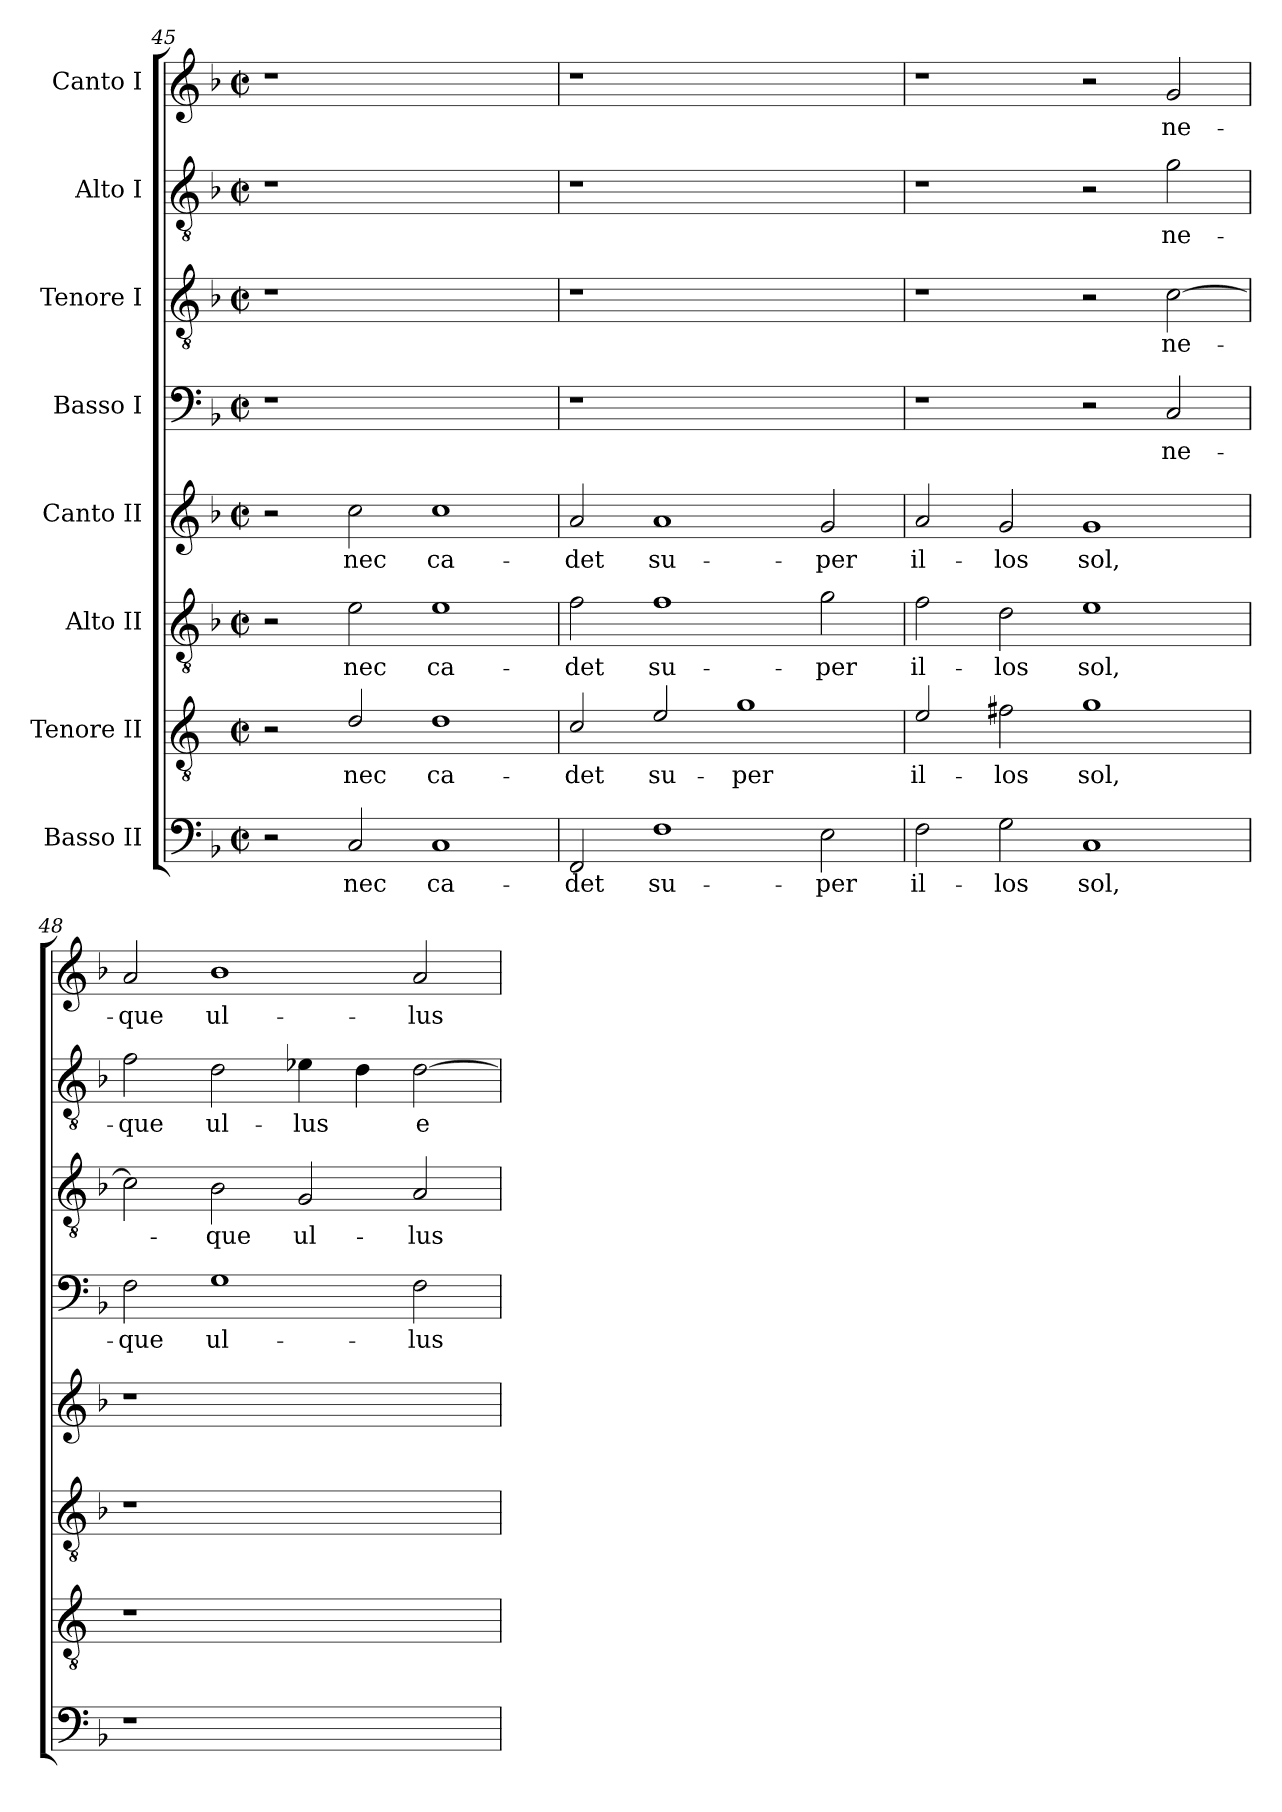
**kern	**text	**kern	**text	**kern	**text	**kern	**text	**kern	**text	**kern	**text	**kern	**text	**kern	**text
*part8	*part8	*part7	*part7	*part6	*part6	*part5	*part5	*part4	*part4	*part3	*part3	*part2	*part2	*part1	*part1
*staff8	*staff8	*staff7	*staff7	*staff6	*staff6	*staff5	*staff5	*staff4	*staff4	*staff3	*staff3	*staff2	*staff2	*staff1	*staff1
*I"Basso II	*	*I"Tenore II	*	*I"Alto II	*	*I"Canto II	*	*I"Basso I	*	*I"Tenore I	*	*I"Alto I	*	*I"Canto I	*
*clefF4	*	*clefGv2	*	*clefGv2	*	*clefG2	*	*clefF4	*	*clefGv2	*	*clefGv2	*	*clefG2	*
*	*	*ITrd4c7	*	*	*	*	*	*	*	*	*	*	*	*	*
*k[b-]	*	*k[b-]	*	*k[b-]	*	*k[b-]	*	*k[b-]	*	*k[b-]	*	*k[b-]	*	*k[b-]	*
*d:	*	*d:	*	*d:	*	*d:	*	*d:	*	*d:	*	*d:	*	*d:	*
*M2/2	*	*M2/2	*	*M2/2	*	*M2/2	*	*M2/2	*	*M2/2	*	*M2/2	*	*M2/2	*
*met(c|)	*	*met(c|)	*	*met(c|)	*	*met(c|)	*	*met(c|)	*	*met(c|)	*	*met(c|)	*	*met(c|)	*
=45	=45	=45	=45	=45	=45	=45	=45	=45	=45	=45	=45	=45	=45	=45	=45
2r	.	2r	.	2r	.	2r	.	1r	.	1r	.	1r	.	1r	.
!	!LO:LY:b	!	!LO:LY:b	!	!LO:LY:b	!	!LO:LY:b	!	!	!	!	!	!	!	!
2C/	nec	2G/	nec	2e\	nec	2cc\	nec	.	.	.	.	.	.	.	.
!	!LO:LY:b	!	!LO:LY:b	!	!LO:LY:b	!	!LO:LY:b	!	!	!	!	!	!	!	!
1C	ca-	1G	ca-	1e	ca-	1cc	ca-	1ryy	.	1ryy	.	1ryy	.	1ryy	.
!!LO:LB:g=z
=46	=46	=46	=46	=46	=46	=46	=46	=46	=46	=46	=46	=46	=46	=46	=46
!	!LO:LY:b	!	!LO:LY:b	!	!LO:LY:b	!	!LO:LY:b	!	!	!	!	!	!	!	!
2FF/	-det	2F/	-det	2f\	-det	2a/	-det	1r	.	1r	.	1r	.	1r	.
!	!LO:LY:b	!	!LO:LY:b	!	!LO:LY:b	!	!LO:LY:b	!	!	!	!	!	!	!	!
1F	su-	2A/	su-	1f	su-	1a	su-	.	.	.	.	.	.	.	.
!	!	!	!LO:LY:b	!	!	!	!	!	!	!	!	!	!	!	!
.	.	1c	-per	.	.	.	.	1ryy	.	1ryy	.	1ryy	.	1ryy	.
!	!LO:LY:b	!	!	!	!LO:LY:b	!	!LO:LY:b	!	!	!	!	!	!	!	!
2E\	-per	.	.	2g\	-per	2g/	-per	.	.	.	.	.	.	.	.
=47	=47	=47	=47	=47	=47	=47	=47	=47	=47	=47	=47	=47	=47	=47	=47
!	!LO:LY:b	!	!LO:LY:b	!	!LO:LY:b	!	!LO:LY:b	!	!	!	!	!	!	!	!
2F\	il-	2A/	il-	2f\	il-	2a/	il-	1r	.	1r	.	1r	.	1r	.
!	!LO:LY:b	!	!LO:LY:b	!	!LO:LY:b	!	!LO:LY:b	!	!	!	!	!	!	!	!
2G\	-los	2Bn\	-los	2d\	-los	2g/	-los	.	.	.	.	.	.	.	.
!	!LO:LY:b	!	!LO:LY:b	!	!LO:LY:b	!	!LO:LY:b	!	!	!	!	!	!	!	!
1C	sol,	1c	sol,	1e	sol,	1g	sol,	2r	.	2r	.	2r	.	2r	.
!	!	!	!	!	!	!	!	!	!LO:LY:b	!	!LO:LY:b	!	!LO:LY:b	!	!LO:LY:b
.	.	.	.	.	.	.	.	2C/	ne-	[2c\	ne-	2g\	ne-	2g/	ne-
=48	=48	=48	=48	=48	=48	=48	=48	=48	=48	=48	=48	=48	=48	=48	=48
!	!	!	!	!	!	!	!	!	!LO:LY:b	!	!	!	!LO:LY:b	!	!LO:LY:b
1r	.	1r	.	1r	.	1r	.	2F\	-que	2c\]	.	2f\	-que	2a/	-que
!	!	!	!	!	!	!	!	!	!LO:LY:b	!	!LO:LY:b	!	!LO:LY:b	!	!LO:LY:b
.	.	.	.	.	.	.	.	1G	ul-	2B-\	-que	2d\	ul-	1b-	ul-
!	!	!	!	!	!	!	!	!	!	!	!LO:LY:b	!	!LO:LY:b	!	!
1ryy	.	1ryy	.	1ryy	.	1ryy	.	.	.	2G/	ul-	4e-X\	-lus	.	.
.	.	.	.	.	.	.	.	.	.	.	.	4d\	.	.	.
!	!	!	!	!	!	!	!	!	!LO:LY:b	!	!LO:LY:b	!	!LO:LY:b	!	!LO:LY:b
.	.	.	.	.	.	.	.	2F\	-lus	2A/	-lus	[2d\	e-	2a/	-lus
=	=	=	=	=	=	=	=	=	=	=	=	=	=	=	=
*-	*-	*-	*-	*-	*-	*-	*-	*-	*-	*-	*-	*-	*-	*-	*-
